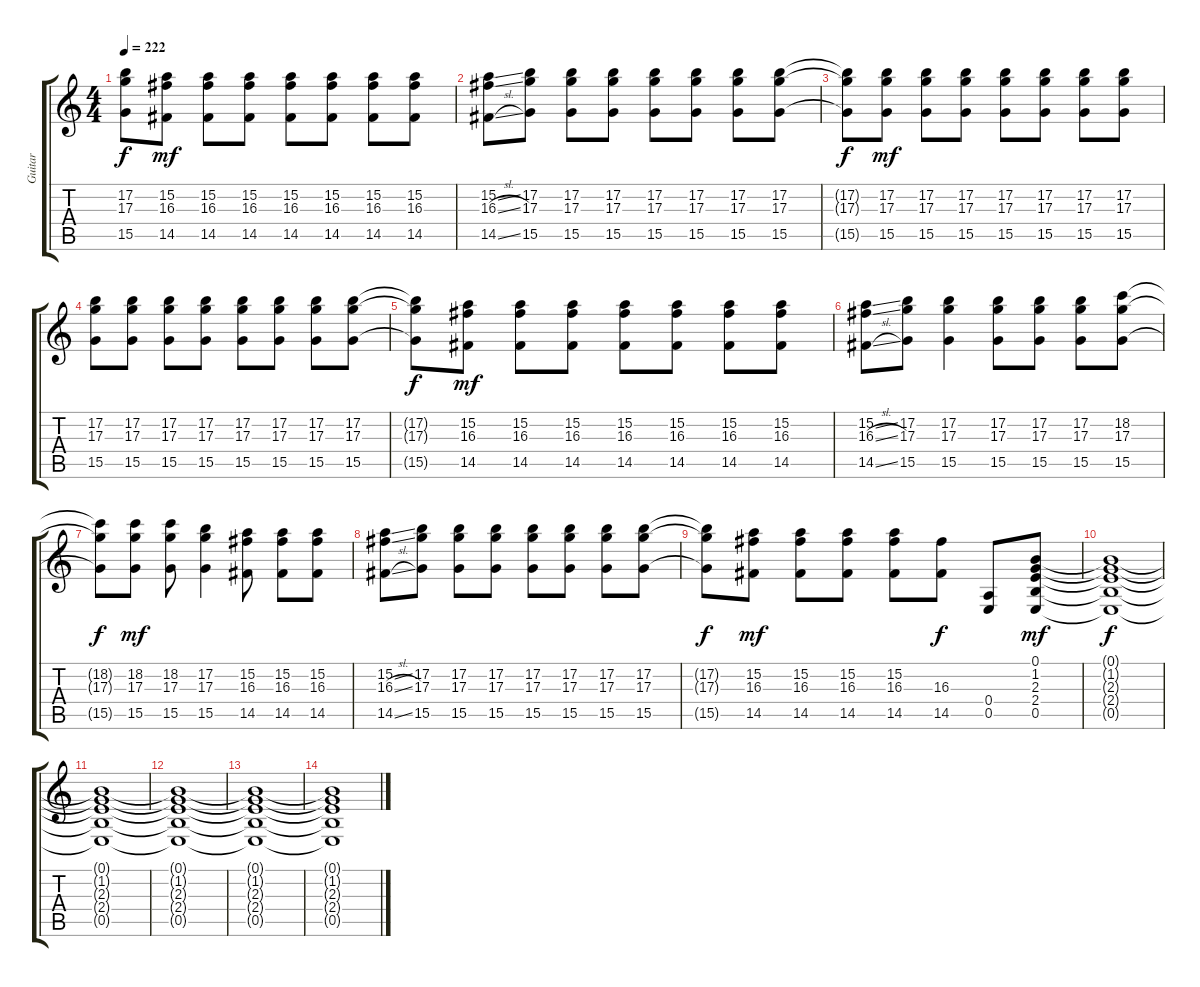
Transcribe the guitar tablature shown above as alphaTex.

\track ("Guitar" "Guitar") {instrument distortionguitar}
\staff {score tabs}
\tuning (B3 Gb3 D3 A2 E2 B1) {hide}
\ts (4 4)
\tempo 222
\clef g2
\ks c
(17.2{t} 17.3{t} 15.5{t}).8{dy f} (15.2 16.3 14.5).8{dy mf} (15.2 16.3 14.5).8 (15.2 16.3 14.5).8 (15.2 16.3 14.5).8 (15.2 16.3 14.5).8 (15.2 16.3 14.5).8 (15.2 16.3 14.5).8 |
(15.2{ss} 16.3{sl} 14.5{sl}).8 (17.2 17.3 15.5).8 (17.2 17.3 15.5).8 (17.2 17.3 15.5).8 (17.2 17.3 15.5).8 (17.2 17.3 15.5).8 (17.2 17.3 15.5).8 (17.2 17.3 15.5).8 |
(17.2{t} 17.3{t} 15.5{t}).8{dy f} (17.2 17.3 15.5).8{dy mf} (17.2 17.3 15.5).8 (17.2 17.3 15.5).8 (17.2 17.3 15.5).8 (17.2 17.3 15.5).8 (17.2 17.3 15.5).8 (17.2 17.3 15.5).8 |
(17.2 17.3 15.5).8 (17.2 17.3 15.5).8 (17.2 17.3 15.5).8 (17.2 17.3 15.5).8 (17.2 17.3 15.5).8 (17.2 17.3 15.5).8 (17.2 17.3 15.5).8 (17.2 17.3 15.5).8 |
(17.2{t} 17.3{t} 15.5{t}).8{dy f} (15.2 16.3 14.5).8{dy mf} (15.2 16.3 14.5).8 (15.2 16.3 14.5).8 (15.2 16.3 14.5).8 (15.2 16.3 14.5).8 (15.2 16.3 14.5).8 (15.2 16.3 14.5).8 |
(15.2{ss} 16.3{sl} 14.5{sl}).8 (17.2 17.3 15.5).8 (17.2 17.3 15.5).4 (17.2 17.3 15.5).8 (17.2 17.3 15.5).8 (17.2 17.3 15.5).8 (18.2 17.3 15.5).8 |
(18.2{t} 17.3{t} 15.5{t}).8{dy f} (18.2 17.3 15.5).8{dy mf} (18.2 17.3 15.5).8 (17.2 17.3 15.5).4 (15.2 16.3 14.5).8 (15.2 16.3 14.5).8 (15.2 16.3 14.5).8 |
(15.2{ss} 16.3{sl} 14.5{sl}).8 (17.2 17.3 15.5).8 (17.2 17.3 15.5).8 (17.2 17.3 15.5).8 (17.2 17.3 15.5).8 (17.2 17.3 15.5).8 (17.2 17.3 15.5).8 (17.2 17.3 15.5).8 |
(17.2{t} 17.3{t} 15.5{t}).8{dy f} (15.2 16.3 14.5).8{dy mf} (15.2 16.3 14.5).8 (15.2 16.3 14.5).8 (15.2 16.3 14.5).8 (16.3 14.5).8{dy f} (0.4 0.5).8 (0.1 1.2 2.3 2.4 0.5).8{dy mf} |
(0.1{t} 1.2{t} 2.3{t} 2.4{t} 0.5{t}).1{dy f} |
(0.1{t} 1.2{t} 2.3{t} 2.4{t} 0.5{t}).1 |
(0.1{t} 1.2{t} 2.3{t} 2.4{t} 0.5{t}).1 |
(0.1{t} 1.2{t} 2.3{t} 2.4{t} 0.5{t}).1 |
(0.1{t} 1.2{t} 2.3{t} 2.4{t} 0.5{t}).1
